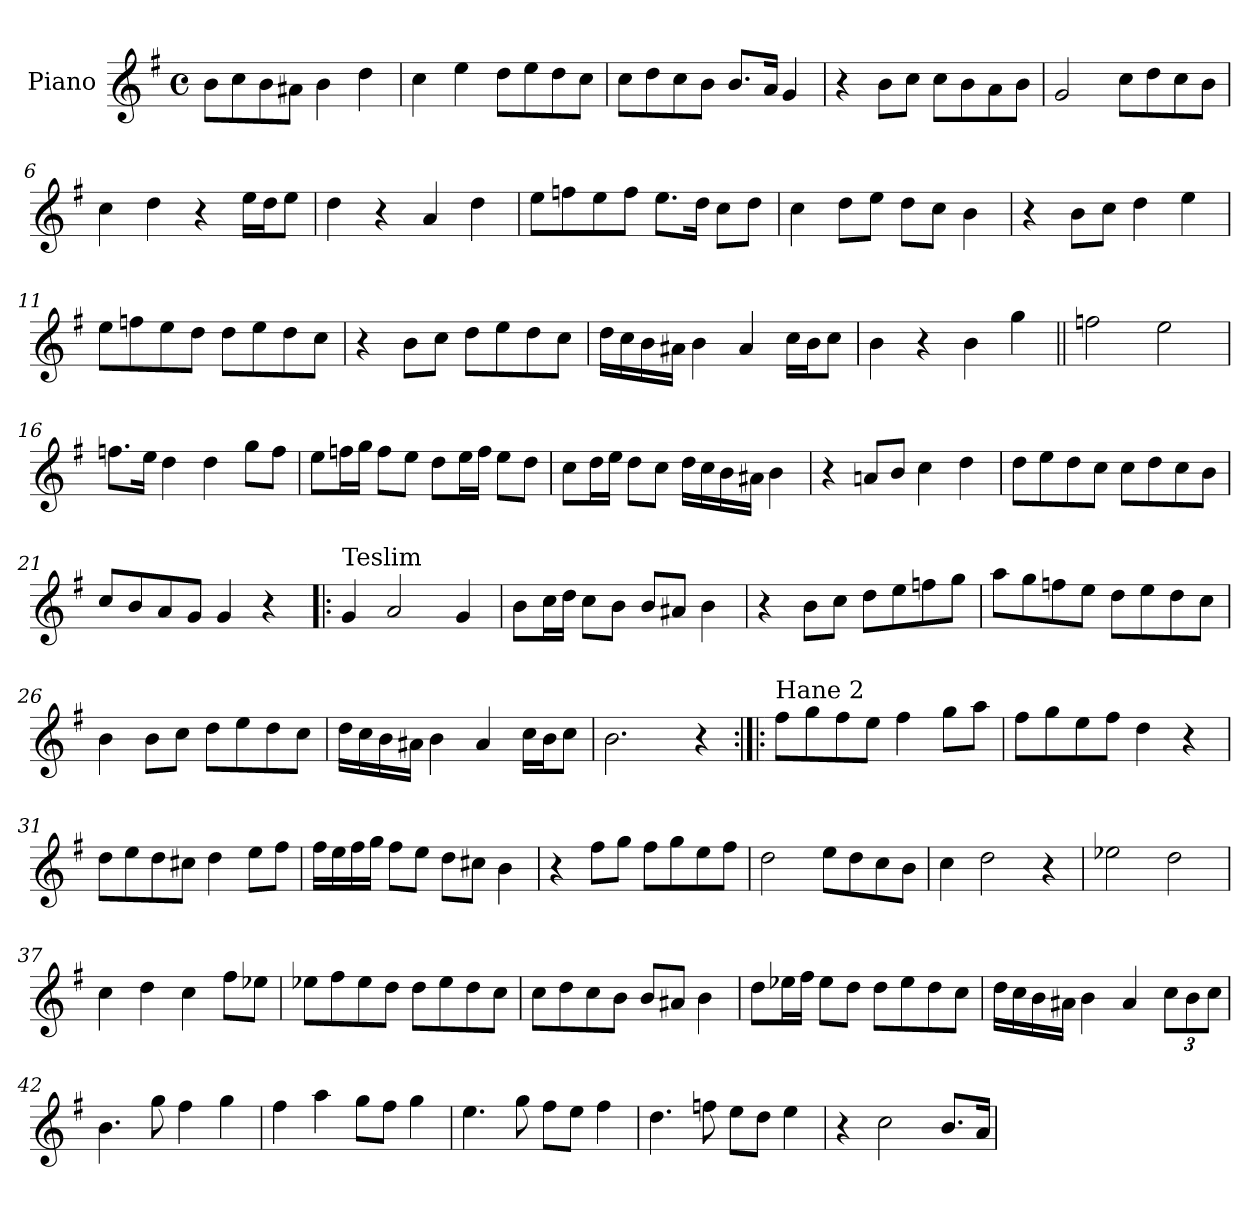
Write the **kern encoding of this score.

**kern
*part1
*staff1
*I"Piano
*I'Pno.
*clefG2
*k[f#]
*M4/4
*met(c)
=1
8b\L
8cc\
8b\
8a#X\J
4b\
4dd\
=2
4cc\
4ee\
8dd\L
8ee\
8dd\
8cc\J
=3
8cc\L
8dd\
8cc\
8b\J
8.b/L
16a/Jk
4g/
=4
4r
8b\L
8cc\J
8cc\L
8b\
8a\
8b\J
=5
2g/
8cc\L
8dd\
8cc\
8b\J
=6
4cc\
4dd\
4r
16ee\LL
16dd\J
8ee\J
!!LO:LB:g=z
=7
4dd\
4r
4a/
4dd\
=8
8ee\L
8ffn\
8ee\
8ff\J
8.ee\L
16dd\Jk
8cc\L
8dd\J
=9
4cc\
8dd\L
8ee\J
8dd\L
8cc\J
4b\
=10
4r
8b\L
8cc\J
4dd\
4ee\
=11
8ee\L
8ffn\
8ee\
8dd\J
8dd\L
8ee\
8dd\
8cc\J
=12
4r
8b\L
8cc\J
8dd\L
8ee\
8dd\
8cc\J
!!LO:LB:g=z
=13
16dd\LL
16cc\
16b\
16a#X\JJ
4b\
4a#/
16cc\LL
16b\J
8cc\J
=14
4b\
4r
4b\
4gg\
=15||
2ffn\
2ee\
=16
8.ffn\L
16ee\Jk
4dd\
4dd\
8gg\L
8ff\J
=17
8ee\L
16ffn\L
16gg\JJ
8ff\L
8ee\J
8dd\L
16ee\L
16ff\JJ
8ee\L
8dd\J
!!LO:LB:g=z
=18
8cc\L
16dd\L
16ee\JJ
8dd\L
8cc\J
16dd\LL
16cc\
16b\
16a#X\JJ
4b\
=19
4r
8an/L
8b/J
4cc\
4dd\
=20
8dd\L
8ee\
8dd\
8cc\J
8cc\L
8dd\
8cc\
8b\J
=21
8cc/L
8b/
8a/
8g/J
4g/
4r
=22!|:
!LO:TX:a:t=Teslim
4g/
2a/
4g/
=23
8b\L
16cc\L
16dd\JJ
8cc\L
8b\J
8b/L
8a#X/J
4b\
!!LO:LB:g=z
=24
4r
8b\L
8cc\J
8dd\L
8ee\
8ffn\
8gg\J
=25
8aa\L
8gg\
8ffn\
8ee\J
8dd\L
8ee\
8dd\
8cc\J
=26
4b\
8b\L
8cc\J
8dd\L
8ee\
8dd\
8cc\J
=27
16dd\LL
16cc\
16b\
16a#X\JJ
4b\
4a#/
16cc\LL
16b\J
8cc\J
=28
2.b\
4r
!!LO:LB:g=z
=29:|!|:
!LO:TX:a:t=Hane 2
8ff#\L
8gg\
8ff#\
8ee\J
4ff#\
8gg\L
8aa\J
=30
8ff#\L
8gg\
8ee\
8ff#\J
4dd\
4r
=31
8dd\L
8ee\
8dd\
8cc#X\J
4dd\
8ee\L
8ff#\J
=32
16ff#\LL
16ee\
16ff#\
16gg\JJ
8ff#\L
8ee\J
8dd\L
8cc#X\J
4b\
=33
4r
8ff#\L
8gg\J
8ff#\L
8gg\
8ee\
8ff#\J
!!LO:LB:g=z
=34
2dd\
8ee\L
8dd\
8cc\
8b\J
=35
4cc\
2dd\
4r
=36
2ee-X\
2dd\
=37
4cc\
4dd\
4cc\
8ff#\L
8ee-X\J
=38
8ee-X\L
8ff#\
8ee-\
8dd\J
8dd\L
8ee-\
8dd\
8cc\J
=39
8cc\L
8dd\
8cc\
8b\J
8b/L
8a#X/J
4b\
!!LO:LB:g=z
=40
8dd\L
16ee-X\L
16ff#\JJ
8ee-\L
8dd\J
8dd\L
8ee-\
8dd\
8cc\J
=41
16dd\LL
16cc\
16b\
16a#X\JJ
4b\
4a#/
*Xbrackettup
12cc\L
12b\
12cc\J
=42
4.b\
8gg\
4ff#\
4gg\
=43
4ff#\
4aa\
8gg\L
8ff#\J
4gg\
=44
4.ee\
8gg\
8ff#\L
8ee\J
4ff#\
=45
4.dd\
8ffn\
8ee\L
8dd\J
4ee\
!!LO:LB:g=z
=46
4r
2cc\
8.b/L
16a/Jk
=
*-
